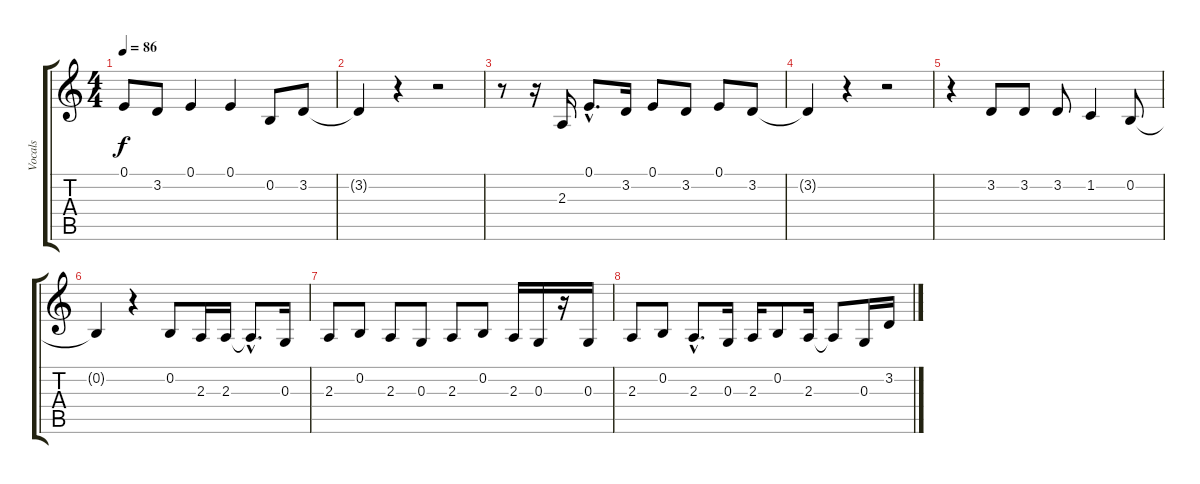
\track ("Vocals" "Vocals") {instrument voiceoohs}
\staff {score tabs}
\tuning (E4 B3 G3 D3 A2 E2) {hide}
\ts (4 4)
\tempo 86
\clef g2
\ks c
0.1.8{dy f} 3.2.8 0.1.4 0.1.4 0.2.8 3.2.8 |
3.2{t}.4 r.4 r.2 |
r.8 r.16 2.3.16 0.1{hac}.8{d} 3.2.16 0.1.8 3.2.8 0.1.8 3.2.8 |
3.2{t}.4 r.4 r.2 |
r.4 3.2.8 3.2.8 3.2.8 1.2.4 0.2.8 |
0.2{t}.4 r.4 0.2.8 2.3.16 2.3.16 2.3{hac t}.8{d} 0.3.16 |
2.3.8 0.2.8 2.3.8 0.3.8 2.3.8 0.2.8 2.3.16 0.3.16 r.16 0.3.16 |
2.3.8 0.2.8 2.3{hac}.8{d} 0.3.16 2.3.16 0.2.8 2.3.16 2.3{t}.8 0.3.16 3.2.16
